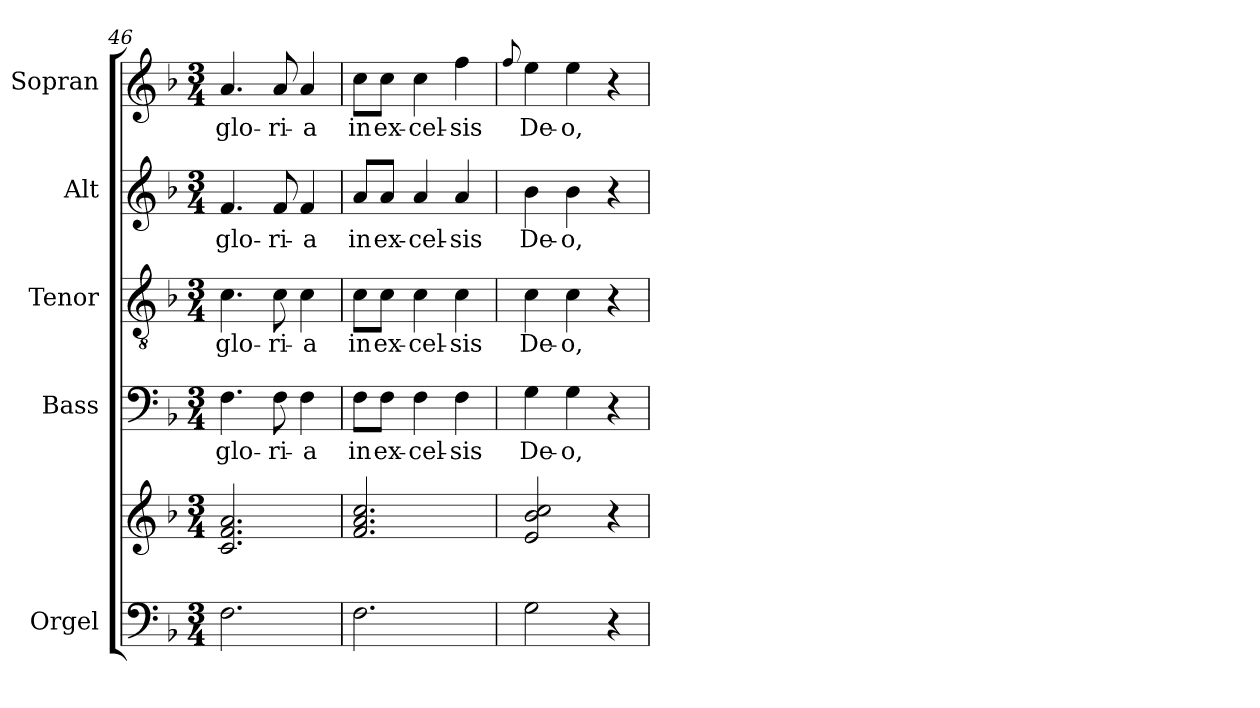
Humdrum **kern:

**kern	**kern	**kern	**text	**kern	**text	**kern	**text	**kern	**text
*part5	*part5	*part4	*part4	*part3	*part3	*part2	*part2	*part1	*part1
*staff6	*staff5	*staff4	*staff4	*staff3	*staff3	*staff2	*staff2	*staff1	*staff1
*I"Orgel	*	*I"Bass	*	*I"Tenor	*	*I"Alt	*	*I"Sopran	*
*I'Org.	*	*I'B.	*	*I'T.	*	*I'A.	*	*I'S.	*
*clefF4	*clefG2	*clefF4	*	*clefGv2	*	*clefG2	*	*clefG2	*
*k[b-]	*k[b-]	*k[b-]	*	*k[b-]	*	*k[b-]	*	*k[b-]	*
*F:	*F:	*F:	*	*F:	*	*F:	*	*F:	*
*M3/4	*M3/4	*M3/4	*	*M3/4	*	*M3/4	*	*M3/4	*
=46	=46	=46	=46	=46	=46	=46	=46	=46	=46
!	!	!	!LO:LY:b	!	!LO:LY:b	!	!LO:LY:b	!	!LO:LY:b
2.F\	2.c/ 2.f/ 2.a/	4.F\	glo-	4.c\	glo-	4.f/	glo-	4.a/	glo-
!	!	!	!LO:LY:b	!	!LO:LY:b	!	!LO:LY:b	!	!LO:LY:b
.	.	8F\	-ri-	8c\	-ri-	8f/	-ri-	8a/	-ri-
!	!	!	!LO:LY:b	!	!LO:LY:b	!	!LO:LY:b	!	!LO:LY:b
.	.	4F\	-a	4c\	-a	4f/	-a	4a/	-a
=47	=47	=47	=47	=47	=47	=47	=47	=47	=47
!	!	!	!LO:LY:b	!	!LO:LY:b	!	!LO:LY:b	!	!LO:LY:b
2.F\	2.f/ 2.a/ 2.cc/	8F\L	in	8c\L	in	8a/L	in	8cc\L	in
!	!	!	!LO:LY:b	!	!LO:LY:b	!	!LO:LY:b	!	!LO:LY:b
.	.	8F\J	ex-	8c\J	ex-	8a/J	ex-	8cc\J	ex-
!	!	!	!LO:LY:b	!	!LO:LY:b	!	!LO:LY:b	!	!LO:LY:b
.	.	4F\	-cel-	4c\	-cel-	4a/	-cel-	4cc\	-cel-
!	!	!	!LO:LY:b	!	!LO:LY:b	!	!LO:LY:b	!	!LO:LY:b
.	.	4F\	-sis	4c\	-sis	4a/	-sis	4ff\	-sis
=48	=48	=48	=48	=48	=48	=48	=48	=48	=48
.	.	.	.	.	.	.	.	8qqff/	.
!	!	!	!LO:LY:b	!	!LO:LY:b	!	!LO:LY:b	!	!LO:LY:b
2G\	2e/ 2b-/ 2cc/	4G\	De-	4c\	De-	4b-\	De-	4ee\	De-
!	!	!	!LO:LY:b	!	!LO:LY:b	!	!LO:LY:b	!	!LO:LY:b
.	.	4G\	-o,	4c\	-o,	4b-\	-o,	4ee\	-o,
4r	4r	4r	.	4r	.	4r	.	4r	.
=	=	=	=	=	=	=	=	=	=
*-	*-	*-	*-	*-	*-	*-	*-	*-	*-
